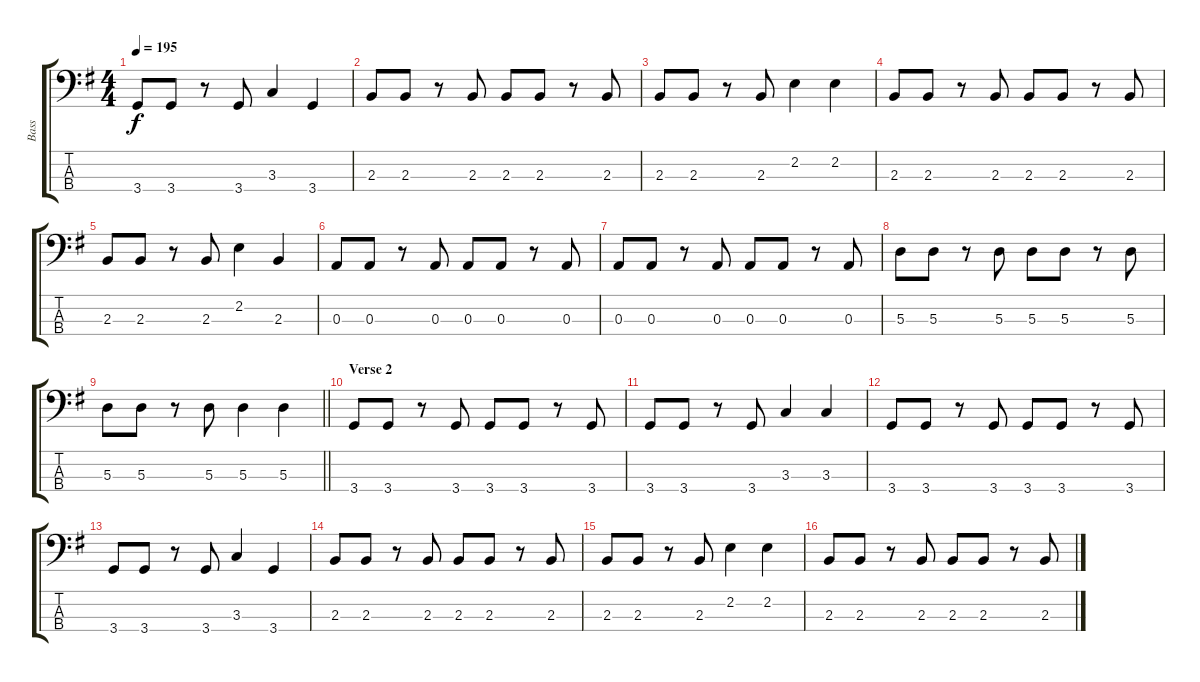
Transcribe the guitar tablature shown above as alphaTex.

\track ("Bass" "Bass") {instrument electricbasspick}
\staff {score tabs}
\tuning (G2 D2 A1 E1) {hide}
\ts (4 4)
\tempo 195
\clef f4
\ks g
3.4.8{dy f} 3.4.8 r.8 3.4.8 3.3.4 3.4.4 |
2.3.8 2.3.8 r.8 2.3.8 2.3.8 2.3.8 r.8 2.3.8 |
2.3.8 2.3.8 r.8 2.3.8 2.2.4 2.2.4 |
2.3.8 2.3.8 r.8 2.3.8 2.3.8 2.3.8 r.8 2.3.8 |
2.3.8 2.3.8 r.8 2.3.8 2.2.4 2.3.4 |
0.3.8 0.3.8 r.8 0.3.8 0.3.8 0.3.8 r.8 0.3.8 |
0.3.8 0.3.8 r.8 0.3.8 0.3.8 0.3.8 r.8 0.3.8 |
5.3.8 5.3.8 r.8 5.3.8 5.3.8 5.3.8 r.8 5.3.8 |
\barLineRight lightlight
5.3.8 5.3.8 r.8 5.3.8 5.3.4 5.3.4 |
\section ("" "Verse 2")
3.4.8 3.4.8 r.8 3.4.8 3.4.8 3.4.8 r.8 3.4.8 |
3.4.8 3.4.8 r.8 3.4.8 3.3.4 3.3.4 |
3.4.8 3.4.8 r.8 3.4.8 3.4.8 3.4.8 r.8 3.4.8 |
3.4.8 3.4.8 r.8 3.4.8 3.3.4 3.4.4 |
2.3.8 2.3.8 r.8 2.3.8 2.3.8 2.3.8 r.8 2.3.8 |
2.3.8 2.3.8 r.8 2.3.8 2.2.4 2.2.4 |
2.3.8 2.3.8 r.8 2.3.8 2.3.8 2.3.8 r.8 2.3.8
